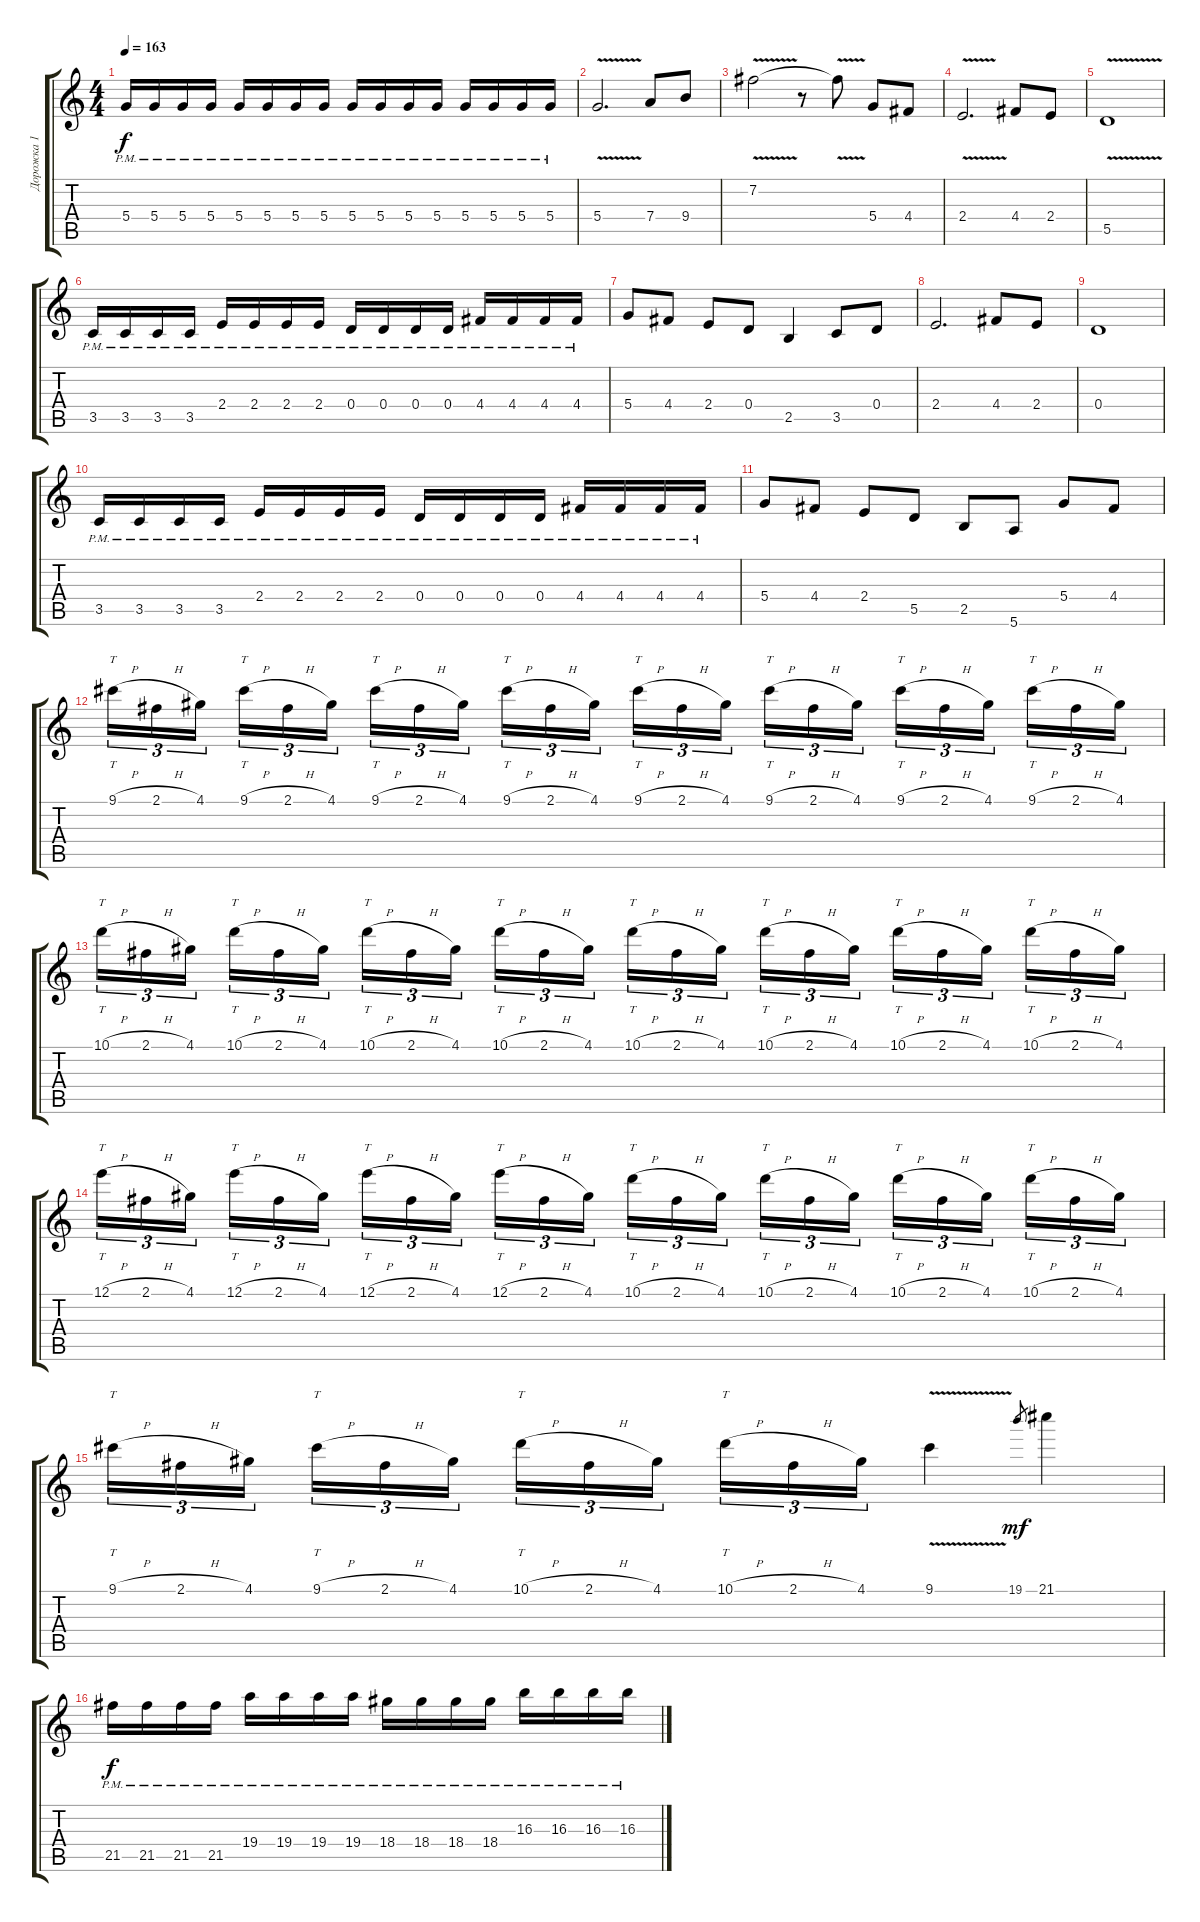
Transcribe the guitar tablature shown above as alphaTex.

\track ("Дорожка 1" "Дорожка 1") {instrument distortionguitar}
\staff {score tabs}
\tuning (E4 B3 G3 D3 A2 E2) {hide}
\ts (4 4)
\tempo 163
\clef g2
\ks c
5.4{pm}.16{dy f} 5.4{pm}.16 5.4{pm}.16 5.4{pm}.16 5.4{pm}.16 5.4{pm}.16 5.4{pm}.16 5.4{pm}.16 5.4{pm}.16 5.4{pm}.16 5.4{pm}.16 5.4{pm}.16 5.4{pm}.16 5.4{pm}.16 5.4{pm}.16 5.4{pm}.16 |
5.4{v}.2{d} 7.4.8 9.4.8 |
7.2{v}.2 r.8 7.2{t}.8 5.4.8 4.4.8 |
2.4{v}.2{d} 4.4.8 2.4.8 |
5.5{v}.1 |
3.5{pm}.16 3.5{pm}.16 3.5{pm}.16 3.5{pm}.16 2.4{pm}.16 2.4{pm}.16 2.4{pm}.16 2.4{pm}.16 0.4{pm}.16 0.4{pm}.16 0.4{pm}.16 0.4{pm}.16 4.4{pm}.16 4.4{pm}.16 4.4{pm}.16 4.4{pm}.16 |
5.4.8 4.4.8 2.4.8 0.4.8 2.5.4 3.5.8 0.4.8 |
2.4.2{d} 4.4.8 2.4.8 |
0.4.1 |
3.5{pm}.16 3.5{pm}.16 3.5{pm}.16 3.5{pm}.16 2.4{pm}.16 2.4{pm}.16 2.4{pm}.16 2.4{pm}.16 0.4{pm}.16 0.4{pm}.16 0.4{pm}.16 0.4{pm}.16 4.4{pm}.16 4.4{pm}.16 4.4{pm}.16 4.4{pm}.16 |
5.4.8 4.4.8 2.4.8 5.5.8 2.5.8 5.6.8 5.4.8 4.4.8 |
9.1{h}.16{tt tu (3 2)} 2.1{h}.16{tu (3 2)} 4.1.16{tu (3 2) beam splitsecondary} 9.1{h}.16{tt tu (3 2)} 2.1{h}.16{tu (3 2)} 4.1.16{tu (3 2)} 9.1{h}.16{tt tu (3 2)} 2.1{h}.16{tu (3 2)} 4.1.16{tu (3 2) beam splitsecondary} 9.1{h}.16{tt tu (3 2)} 2.1{h}.16{tu (3 2)} 4.1.16{tu (3 2)} 9.1{h}.16{tt tu (3 2)} 2.1{h}.16{tu (3 2)} 4.1.16{tu (3 2) beam splitsecondary} 9.1{h}.16{tt tu (3 2)} 2.1{h}.16{tu (3 2)} 4.1.16{tu (3 2)} 9.1{h}.16{tt tu (3 2)} 2.1{h}.16{tu (3 2)} 4.1.16{tu (3 2) beam splitsecondary} 9.1{h}.16{tt tu (3 2)} 2.1{h}.16{tu (3 2)} 4.1.16{tu (3 2)} |
10.1{h}.16{tt tu (3 2)} 2.1{h}.16{tu (3 2)} 4.1.16{tu (3 2) beam splitsecondary} 10.1{h}.16{tt tu (3 2)} 2.1{h}.16{tu (3 2)} 4.1.16{tu (3 2)} 10.1{h}.16{tt tu (3 2)} 2.1{h}.16{tu (3 2)} 4.1.16{tu (3 2) beam splitsecondary} 10.1{h}.16{tt tu (3 2)} 2.1{h}.16{tu (3 2)} 4.1.16{tu (3 2)} 10.1{h}.16{tt tu (3 2)} 2.1{h}.16{tu (3 2)} 4.1.16{tu (3 2) beam splitsecondary} 10.1{h}.16{tt tu (3 2)} 2.1{h}.16{tu (3 2)} 4.1.16{tu (3 2)} 10.1{h}.16{tt tu (3 2)} 2.1{h}.16{tu (3 2)} 4.1.16{tu (3 2) beam splitsecondary} 10.1{h}.16{tt tu (3 2)} 2.1{h}.16{tu (3 2)} 4.1.16{tu (3 2)} |
12.1{h}.16{tt tu (3 2)} 2.1{h}.16{tu (3 2)} 4.1.16{tu (3 2) beam splitsecondary} 12.1{h}.16{tt tu (3 2)} 2.1{h}.16{tu (3 2)} 4.1.16{tu (3 2)} 12.1{h}.16{tt tu (3 2)} 2.1{h}.16{tu (3 2)} 4.1.16{tu (3 2) beam splitsecondary} 12.1{h}.16{tt tu (3 2)} 2.1{h}.16{tu (3 2)} 4.1.16{tu (3 2)} 10.1{h}.16{tt tu (3 2)} 2.1{h}.16{tu (3 2)} 4.1.16{tu (3 2) beam splitsecondary} 10.1{h}.16{tt tu (3 2)} 2.1{h}.16{tu (3 2)} 4.1.16{tu (3 2)} 10.1{h}.16{tt tu (3 2)} 2.1{h}.16{tu (3 2)} 4.1.16{tu (3 2) beam splitsecondary} 10.1{h}.16{tt tu (3 2)} 2.1{h}.16{tu (3 2)} 4.1.16{tu (3 2)} |
9.1{h}.16{tt tu (3 2)} 2.1{h}.16{tu (3 2)} 4.1.16{tu (3 2) beam splitsecondary} 9.1{h}.16{tt tu (3 2)} 2.1{h}.16{tu (3 2)} 4.1.16{tu (3 2)} 10.1{h}.16{tt tu (3 2)} 2.1{h}.16{tu (3 2)} 4.1.16{tu (3 2) beam splitsecondary} 10.1{h}.16{tt tu (3 2)} 2.1{h}.16{tu (3 2)} 4.1.16{tu (3 2)} 9.1{v}.4 19.1.8{gr dy mf} 21.1.4 |
21.5{pm}.16{dy f} 21.5{pm}.16 21.5{pm}.16 21.5{pm}.16 19.4{pm}.16 19.4{pm}.16 19.4{pm}.16 19.4{pm}.16 18.4{pm}.16 18.4{pm}.16 18.4{pm}.16 18.4{pm}.16 16.3{pm}.16 16.3{pm}.16 16.3{pm}.16 16.3{pm}.16
